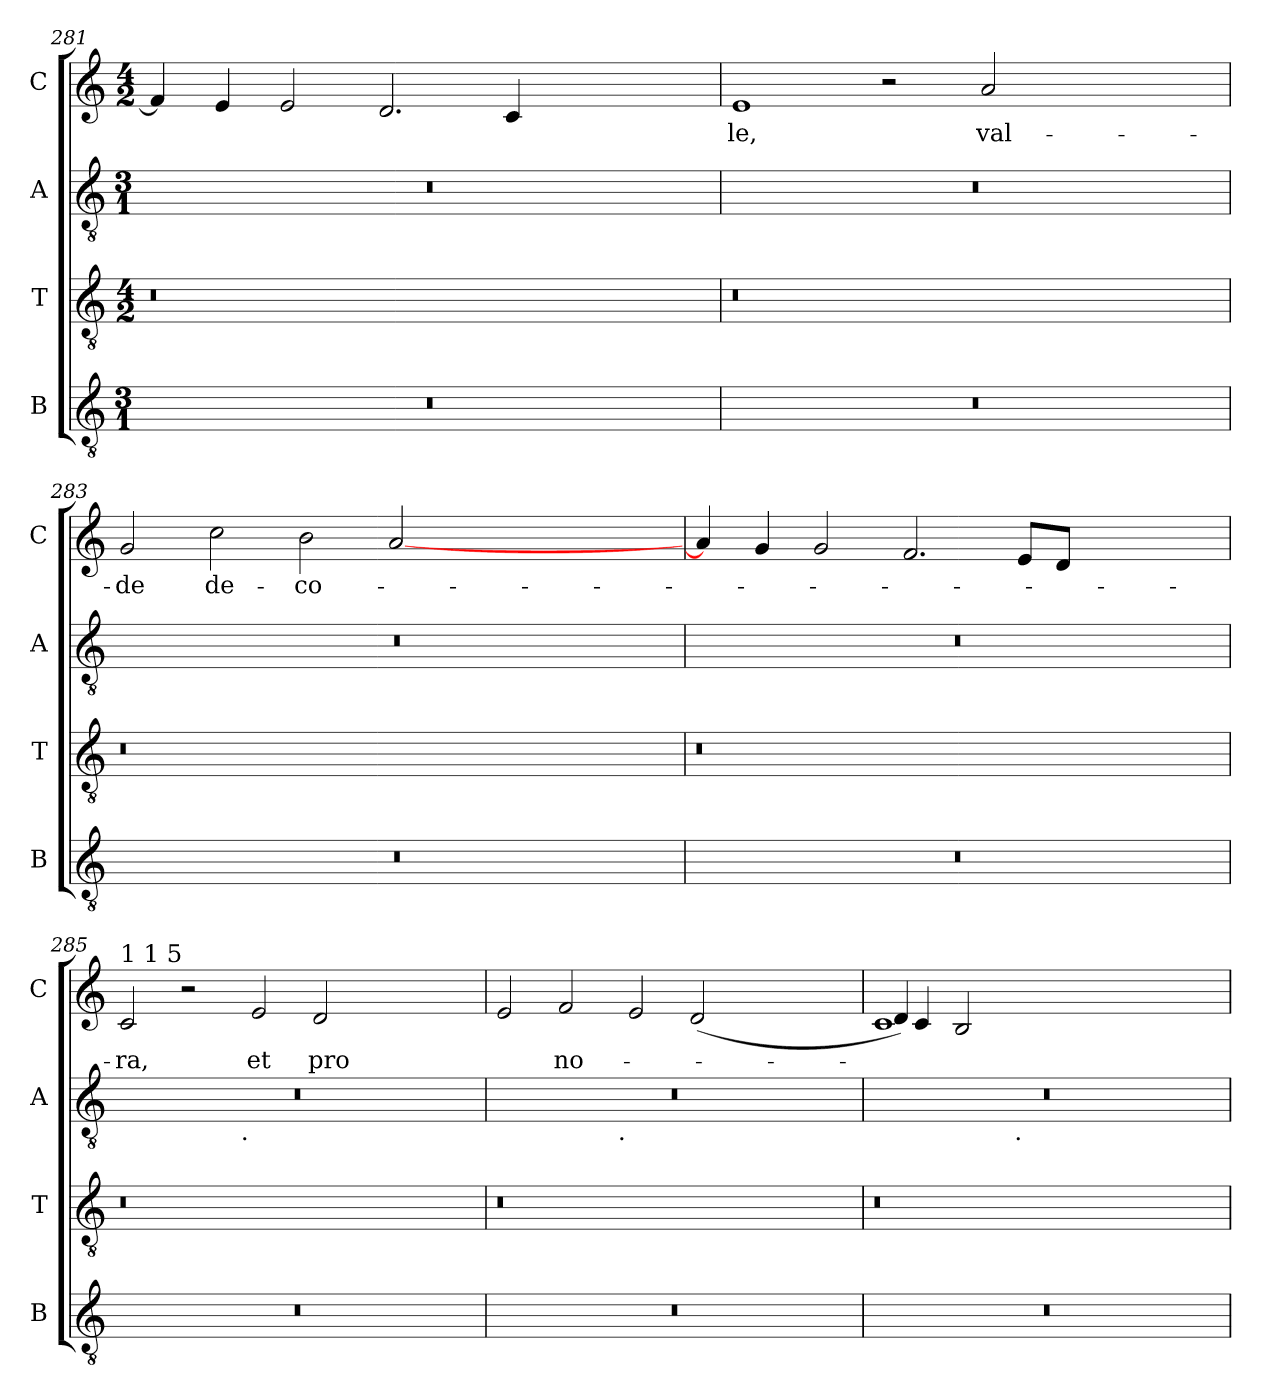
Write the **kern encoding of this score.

**kern	**kern	**kern	**kern	**text
*part4	*part3	*part2	*part1	*part1
*staff4	*staff3	*staff2	*staff1	*staff1
*I"B	*I"T	*I"A	*I"C	*
*I'B	*I'T	*I'A	*I'C	*
*clefGv2	*clefGv2	*clefGv2	*clefG2	*
*k[]	*k[]	*k[]	*k[]	*
*C:	*C:	*C:	*C:	*
*M3/1	*M4/2	*M3/1	*M4/2	*
=281	=281	=281	=281	=281
0.r	0r	0.r	4f/]	.
.	.	.	4e/	.
.	.	.	2e/	.
.	.	.	2.d/	.
.	.	.	4c/	.
.	1ryy	.	1ryy	.
=282	=282	=282	=282	=282
!	!	!	!	!LO:LY:b
0.r	0r	0.r	1e	-le,
.	.	.	2r	.
!	!	!	!	!LO:LY:b
.	.	.	2a/	val-
.	1ryy	.	1ryy	.
=283	=283	=283	=283	=283
!	!	!	!	!LO:LY:b
0.r	0r	0.r	2g/	-de
!	!	!	!	!LO:LY:b
.	.	.	2cc\	de-
!	!	!	!	!LO:LY:b
.	.	.	2b\	-co-
.	.	.	[<2a/	.
.	1ryy	.	1ryy	.
=284	=284	=284	=284	=284
0.r	0r	0.r	4a/]	.
.	.	.	4g/	.
.	.	.	2g/	.
.	.	.	2.f/	.
.	.	.	8e/L	.
.	.	.	8d/J	.
.	1ryy	.	1ryy	.
!!LO:LB:g=z
=285	=285	=285	=285	=285
!	!	!	!LO:TX:a:t=1 1 5	!
!	!	!	!	!LO:LY:b
*	*	*^	*	*
0.r	0r	0.r	2ryy	2c/	-ra,
.	.	.	4...ryy	2r	.
!	!	!	!LO:TX:b:t=.	!	!
.	.	.	1ryy	.	.
!	!	!	!	!	!LO:LY:b
.	.	.	.	2e/	et
!	!	!	!	!	!LO:LY:b
.	.	.	.	2d/	pro
.	.	.	1ryy	.	.
.	1ryy	.	.	1ryy	.
.	.	.	32ryy	.	.
=286	=286	=286	=286	=286	=286
0.r	0r	0.r	2ryy	2e/	.
!	!	!	!	!	!LO:LY:b
.	.	.	4...ryy	2f/	no-
!	!	!	!LO:TX:b:t=.	!	!
.	.	.	1ryy	.	.
.	.	.	.	2e/	.
.	.	.	.	(<2d/	.
.	.	.	1ryy	.	.
.	1ryy	.	.	1ryy	.
.	.	.	32ryy	.	.
=287	=287	=287	=287	=287	=287
*	*	*	*	*^	*
0.r	0r	0.r	2ryy	1c	4d/)	.
.	.	.	.	.	4c/	.
.	.	.	4...ryy	.	2B/	.
!	!	!	!LO:TX:b:t=.	!	!	!
.	.	.	1ryy	.	.	.
.	.	.	.	0ryy	0ryy	.
.	.	.	1ryy	.	.	.
.	1ryy	.	.	.	.	.
.	.	.	32ryy	.	.	.
*	*	*v	*v	*	*	*
*	*	*	*v	*v	*
=	=	=	=	=
*-	*-	*-	*-	*-
